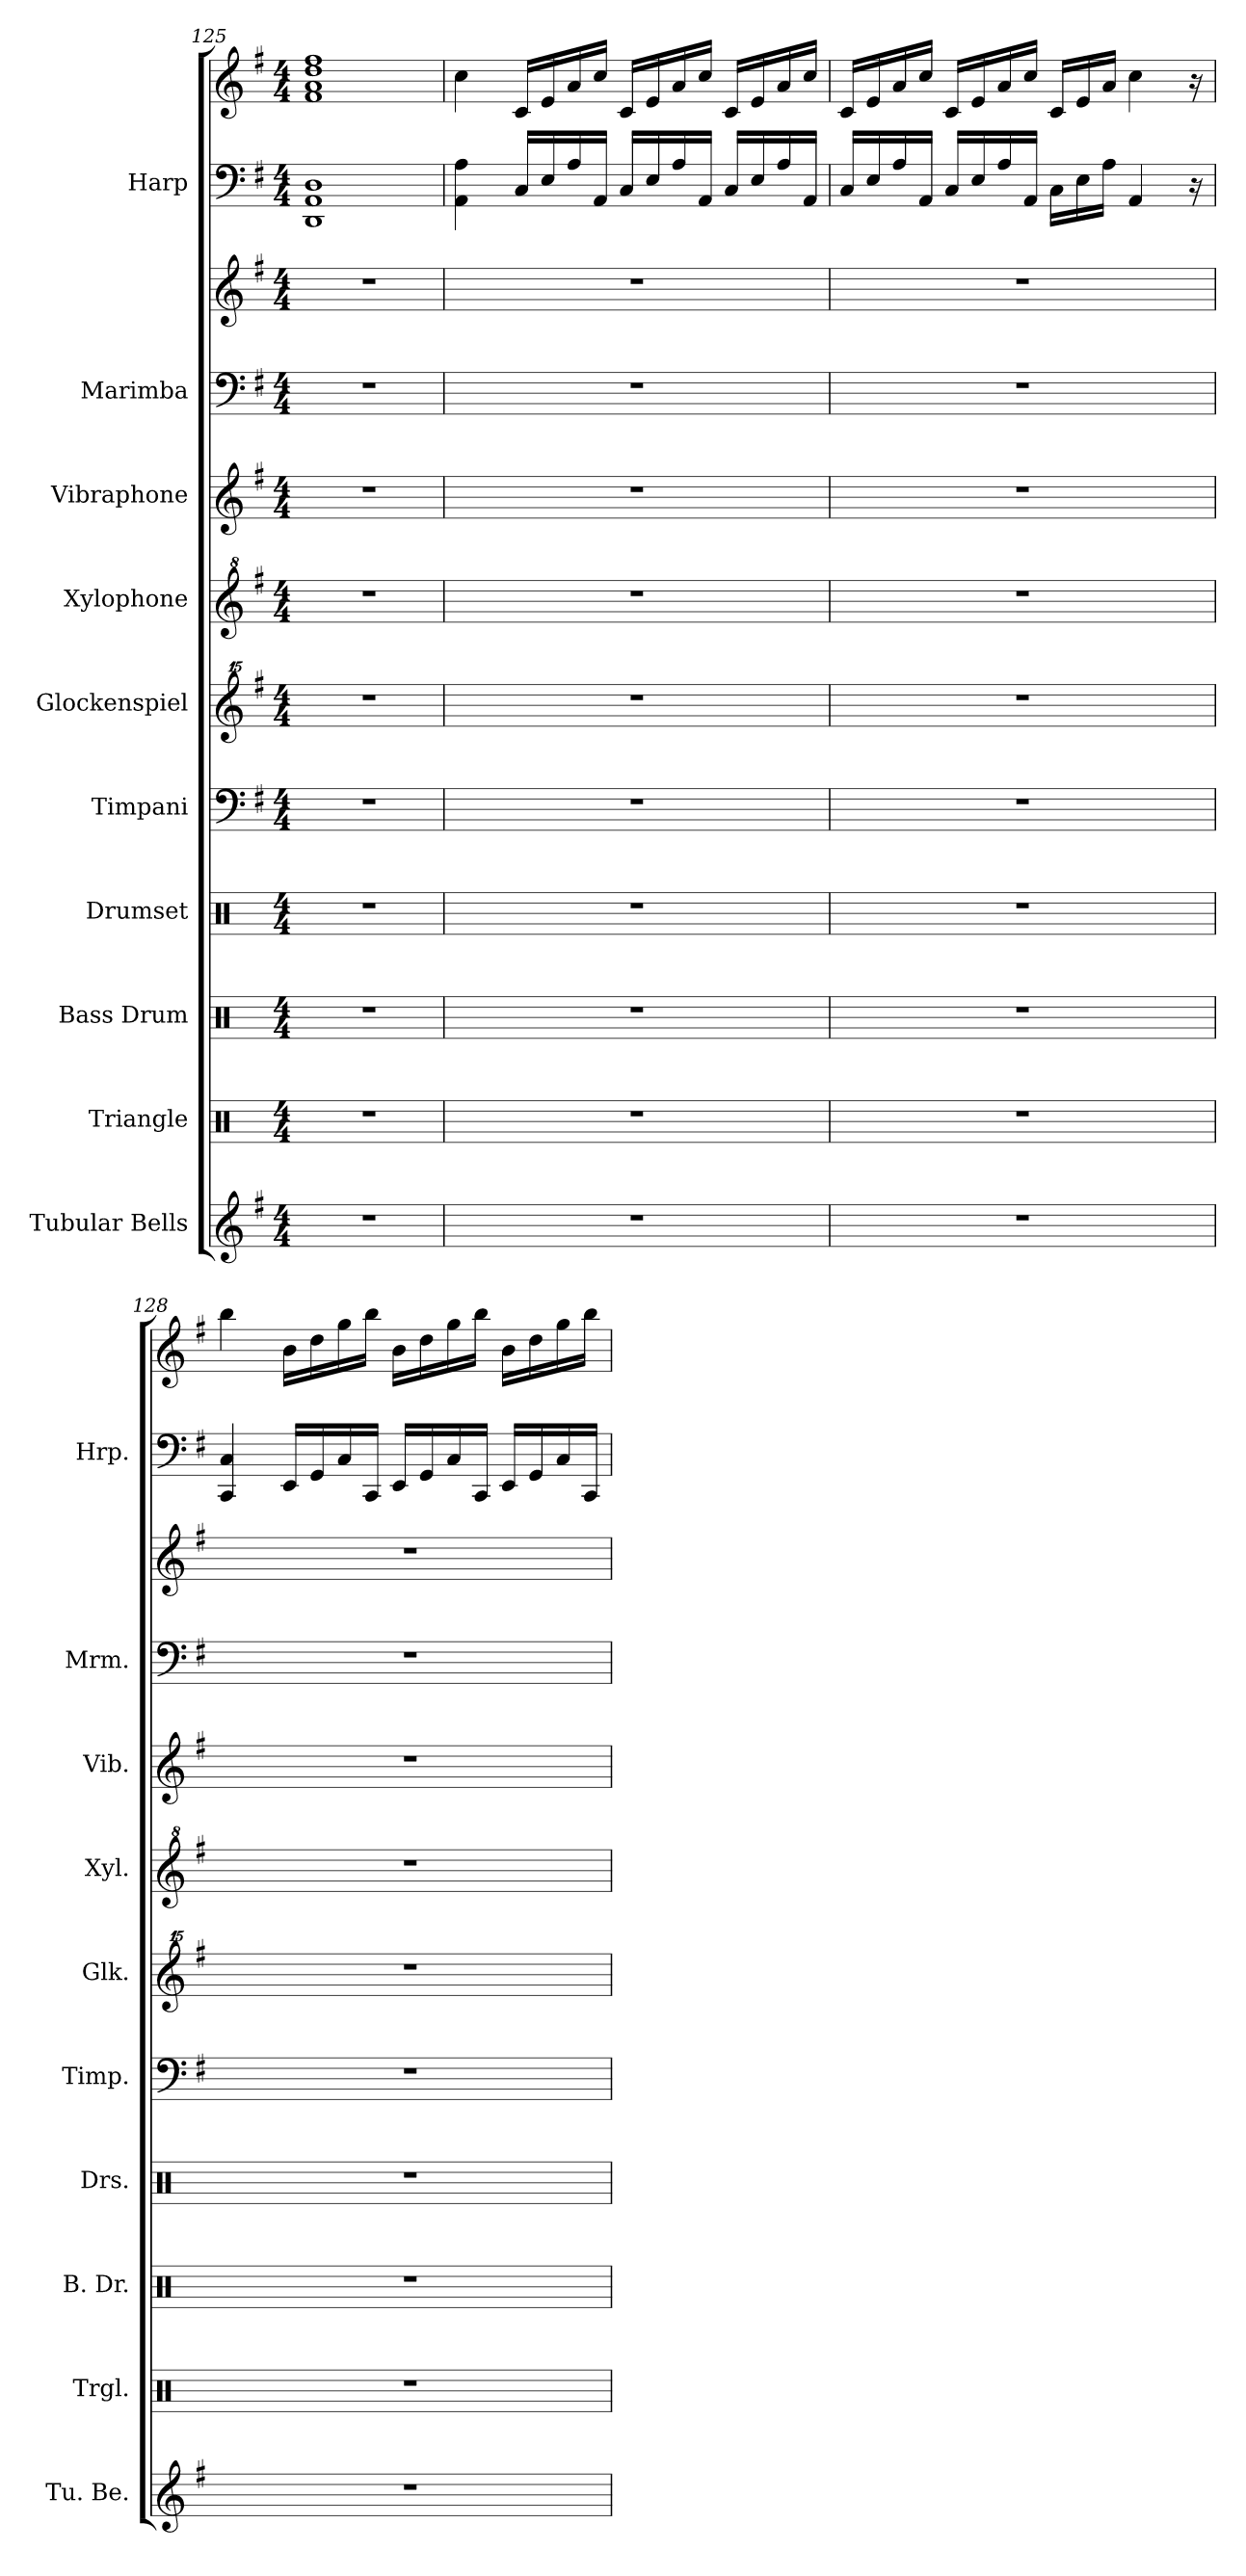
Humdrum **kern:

**kern	**kern	**kern	**kern	**kern	**kern	**kern	**kern	**kern	**kern	**kern	**kern
*part10	*part9	*part8	*part7	*part6	*part5	*part4	*part3	*part2	*part2	*part1	*part1
*staff12	*staff11	*staff10	*staff9	*staff8	*staff7	*staff6	*staff5	*staff4	*staff3	*staff2	*staff1
*I"Tubular Bells	*I"Triangle	*I"Bass Drum	*I"Drumset	*I"Timpani	*I"Glockenspiel	*I"Xylophone	*I"Vibraphone	*I"Marimba	*	*I"Harp	*
*I'Tu. Be.	*I'Trgl.	*I'B. Dr.	*I'Drs.	*I'Timp.	*I'Glk.	*I'Xyl.	*I'Vib.	*I'Mrm.	*	*I'Hrp.	*
*clefG2	*clefX	*clefX	*clefX	*clefF4	*clefG^^2	*clefG^2	*clefG2	*clefF4	*clefG2	*clefF4	*clefG2
*k[f#]	*k[]	*k[]	*k[]	*k[f#]	*k[f#]	*k[f#]	*k[f#]	*k[f#]	*k[f#]	*k[f#]	*k[f#]
*G:	*C:	*C:	*C:	*G:	*G:	*G:	*G:	*G:	*G:	*G:	*G:
*M4/4	*M4/4	*M4/4	*M4/4	*M4/4	*M4/4	*M4/4	*M4/4	*M4/4	*M4/4	*M4/4	*M4/4
=125	=125	=125	=125	=125	=125	=125	=125	=125	=125	=125	=125
1r	1r	1r	1r	1r	1r	1r	1r	1r	1r	1DD 1AA 1D	1f# 1a 1dd 1ff#
=126	=126	=126	=126	=126	=126	=126	=126	=126	=126	=126	=126
1r	1r	1r	1r	1r	1r	1r	1r	1r	1r	4AA\ 4A\	4cc\
.	.	.	.	.	.	.	.	.	.	16C/LL	16c/LL
.	.	.	.	.	.	.	.	.	.	16E/	16e/
.	.	.	.	.	.	.	.	.	.	16A/	16a/
.	.	.	.	.	.	.	.	.	.	16AA/JJ	16cc/JJ
.	.	.	.	.	.	.	.	.	.	16C/LL	16c/LL
.	.	.	.	.	.	.	.	.	.	16E/	16e/
.	.	.	.	.	.	.	.	.	.	16A/	16a/
.	.	.	.	.	.	.	.	.	.	16AA/JJ	16cc/JJ
.	.	.	.	.	.	.	.	.	.	16C/LL	16c/LL
.	.	.	.	.	.	.	.	.	.	16E/	16e/
.	.	.	.	.	.	.	.	.	.	16A/	16a/
.	.	.	.	.	.	.	.	.	.	16AA/JJ	16cc/JJ
=127	=127	=127	=127	=127	=127	=127	=127	=127	=127	=127	=127
1r	1r	1r	1r	1r	1r	1r	1r	1r	1r	16C/LL	16c/LL
.	.	.	.	.	.	.	.	.	.	16E/	16e/
.	.	.	.	.	.	.	.	.	.	16A/	16a/
.	.	.	.	.	.	.	.	.	.	16AA/JJ	16cc/JJ
.	.	.	.	.	.	.	.	.	.	16C/LL	16c/LL
.	.	.	.	.	.	.	.	.	.	16E/	16e/
.	.	.	.	.	.	.	.	.	.	16A/	16a/
.	.	.	.	.	.	.	.	.	.	16AA/JJ	16cc/JJ
.	.	.	.	.	.	.	.	.	.	16C\LL	16c/LL
.	.	.	.	.	.	.	.	.	.	16E\	16e/
.	.	.	.	.	.	.	.	.	.	16A\JJ	16a/JJ
.	.	.	.	.	.	.	.	.	.	4AA/	4cc\
.	.	.	.	.	.	.	.	.	.	16r	16r
!!LO:PB:g=z
=128	=128	=128	=128	=128	=128	=128	=128	=128	=128	=128	=128
1r	1r	1r	1r	1r	1r	1r	1r	1r	1r	4CC/ 4C/	4bb\
.	.	.	.	.	.	.	.	.	.	16EE/LL	16b\LL
.	.	.	.	.	.	.	.	.	.	16GG/	16dd\
.	.	.	.	.	.	.	.	.	.	16C/	16gg\
.	.	.	.	.	.	.	.	.	.	16CC/JJ	16bb\JJ
.	.	.	.	.	.	.	.	.	.	16EE/LL	16b\LL
.	.	.	.	.	.	.	.	.	.	16GG/	16dd\
.	.	.	.	.	.	.	.	.	.	16C/	16gg\
.	.	.	.	.	.	.	.	.	.	16CC/JJ	16bb\JJ
.	.	.	.	.	.	.	.	.	.	16EE/LL	16b\LL
.	.	.	.	.	.	.	.	.	.	16GG/	16dd\
.	.	.	.	.	.	.	.	.	.	16C/	16gg\
.	.	.	.	.	.	.	.	.	.	16CC/JJ	16bb\JJ
=	=	=	=	=	=	=	=	=	=	=	=
*-	*-	*-	*-	*-	*-	*-	*-	*-	*-	*-	*-
